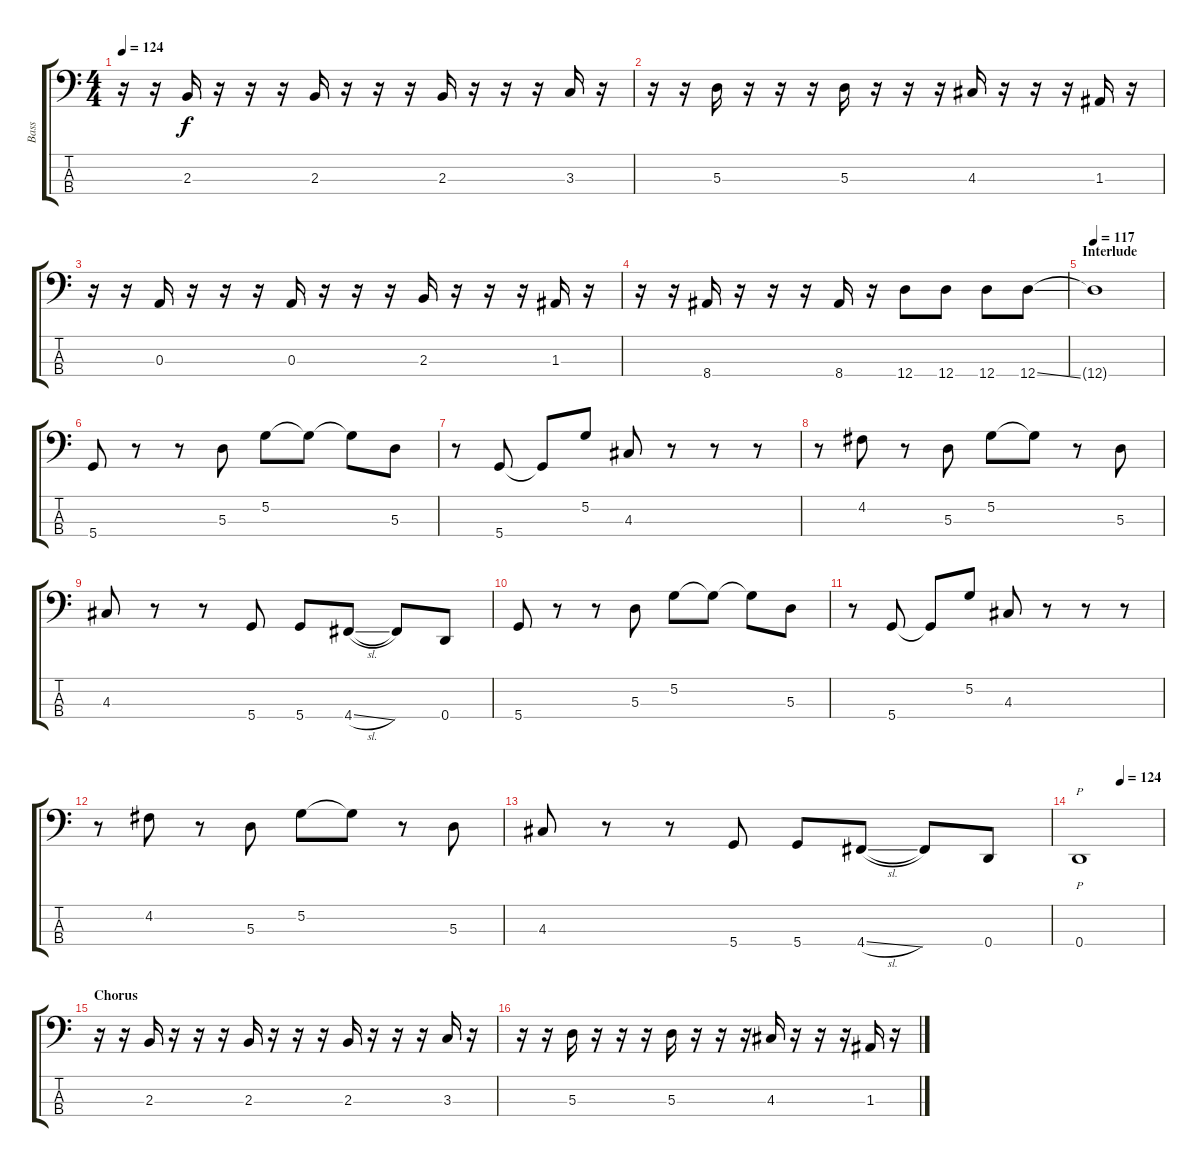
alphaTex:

\track ("Bass" "Bass") {instrument electricbassfinger}
\staff {score tabs}
\tuning (G2 D2 A1 D1) {hide}
\ts (4 4)
\tempo 124
\clef f4
\ks c
r.16{dy f} r.16 2.3.16 r.16 r.16 r.16 2.3.16 r.16 r.16 r.16 2.3.16 r.16 r.16 r.16 3.3.16 r.16 |
r.16 r.16 5.3.16 r.16 r.16 r.16 5.3.16 r.16 r.16 r.16 4.3.16 r.16 r.16 r.16 1.3.16 r.16 |
r.16 r.16 0.3.16 r.16 r.16 r.16 0.3.16 r.16 r.16 r.16 2.3.16 r.16 r.16 r.16 1.3.16 r.16 |
r.16 r.16 8.4.16 r.16 r.16 r.16 8.4.16 r.16 12.4.8 12.4.8 12.4.8 12.4{ss}.8 |
\section ("" "Interlude")
\tempo 117
12.4{t}.1 |
5.4.8 r.8 r.8 5.3.8 5.2.8 5.2{t}.8 5.2{t}.8 5.3.8 |
r.8 5.4.8 5.4{t}.8 5.2.8 4.3.8 r.8 r.8 r.8 |
r.8 4.2.8 r.8 5.3.8 5.2.8 5.2{t}.8 r.8 5.3.8 |
4.3.8 r.8 r.8 5.4.8 5.4.8 4.4{sl}.8 4.4{t}.8 0.4.8 |
5.4.8 r.8 r.8 5.3.8 5.2.8 5.2{t}.8 5.2{t}.8 5.3.8 |
r.8 5.4.8 5.4{t}.8 5.2.8 4.3.8 r.8 r.8 r.8 |
r.8 4.2.8 r.8 5.3.8 5.2.8 5.2{t}.8 r.8 5.3.8 |
4.3.8 r.8 r.8 5.4.8 5.4.8 4.4{sl}.8 4.4{t}.8 0.4.8 |
\tempo (124 0.5)
0.4.1{p} |
\section ("" "Chorus")
r.16 r.16 2.3.16 r.16 r.16 r.16 2.3.16 r.16 r.16 r.16 2.3.16 r.16 r.16 r.16 3.3.16 r.16 |
r.16 r.16 5.3.16 r.16 r.16 r.16 5.3.16 r.16 r.16 r.16 4.3.16 r.16 r.16 r.16 1.3.16 r.16
